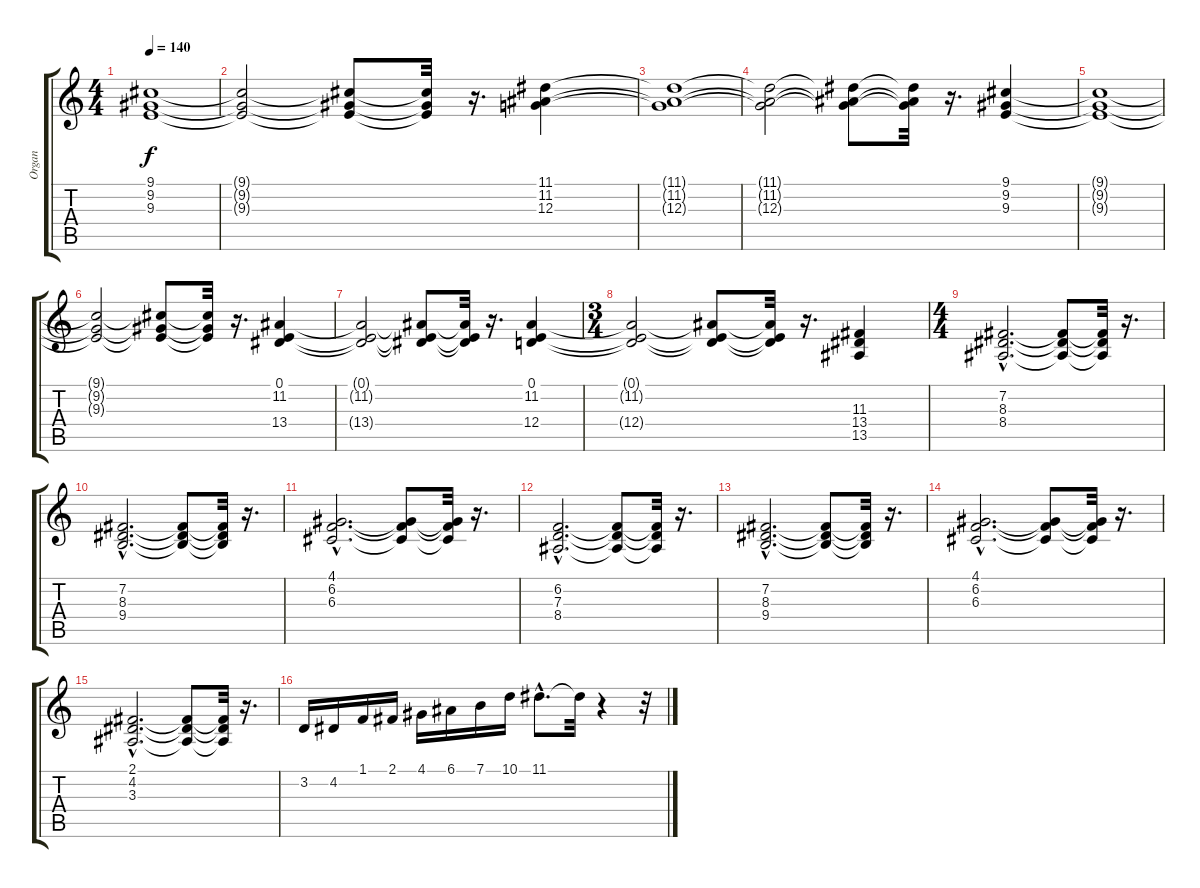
\track ("Organ" "Organ") {instrument reedorgan}
\staff {score tabs}
\tuning (E4 B3 G3 D3 A2 E2) {hide}
\ts (4 4)
\tempo 140
\clef g2
\ks c
(9.1{t} 9.2{t} 9.3{t}).1{dy f} |
(9.1{t} 9.2{t} 9.3{t}).2 (9.1{t} 9.2{t} 9.3{t}).8 (9.1{t} 9.2{t} 9.3{t}).32 r.16{d} (11.1 11.2 12.3).4 |
(11.1{t} 11.2{t} 12.3{t}).1 |
(11.1{t} 11.2{t} 12.3{t}).2 (11.1{t} 11.2{t} 12.3{t}).8 (11.1{t} 11.2{t} 12.3{t}).32 r.16{d} (9.1 9.2 9.3).4 |
(9.1{t} 9.2{t} 9.3{t}).1 |
(9.1{t} 9.2{t} 9.3{t}).2 (9.1{t} 9.2{t} 9.3{t}).8 (9.1{t} 9.2{t} 9.3{t}).32 r.16{d} (0.1 11.2 13.4).4 |
(0.1{t} 11.2{t} 13.4{t}).2 (0.1{t} 11.2{t} 13.4{t}).8 (0.1{t} 11.2{t} 13.4{t}).32 r.16{d} (0.1 11.2 12.4).4 |
\ts (3 4)
(0.1{t} 11.2{t} 12.4{t}).2 (0.1{t} 11.2{t} 12.4{t}).8 (0.1{t} 11.2{t} 12.4{t}).32 r.16{d} (11.3 13.4 13.5).4 |
\ts (4 4)
(7.2{hac} 8.3{hac} 8.4{hac}).2{d} (7.2{t} 8.3{t} 8.4{t}).8 (7.2{t} 8.3{t} 8.4{t}).32 r.16{d} |
(7.2{hac} 8.3{hac} 9.4{hac}).2{d} (7.2{t} 8.3{t} 9.4{t}).8 (7.2{t} 8.3{t} 9.4{t}).32 r.16{d} |
(4.1{hac} 6.2{hac} 6.3{hac}).2{d} (4.1{t} 6.2{t} 6.3{t}).8 (4.1{t} 6.2{t} 6.3{t}).32 r.16{d} |
(6.2{hac} 7.3{hac} 8.4{hac}).2{d} (6.2{t} 7.3{t} 8.4{t}).8 (6.2{t} 7.3{t} 8.4{t}).32 r.16{d} |
(7.2{hac} 8.3{hac} 9.4{hac}).2{d} (7.2{t} 8.3{t} 9.4{t}).8 (7.2{t} 8.3{t} 9.4{t}).32 r.16{d} |
(4.1{hac} 6.2{hac} 6.3{hac}).2{d} (4.1{t} 6.2{t} 6.3{t}).8 (4.1{t} 6.2{t} 6.3{t}).32 r.16{d} |
(2.1{hac} 4.2{hac} 3.3{hac}).2{d} (2.1{t} 4.2{t} 3.3{t}).8 (2.1{t} 4.2{t} 3.3{t}).32 r.16{d} |
3.2.16 4.2.16 1.1.16 2.1.16 4.1.16 6.1.16 7.1.16 10.1.16 11.1{hac}.8{d} 11.1{t}.32 r.4 r.32
